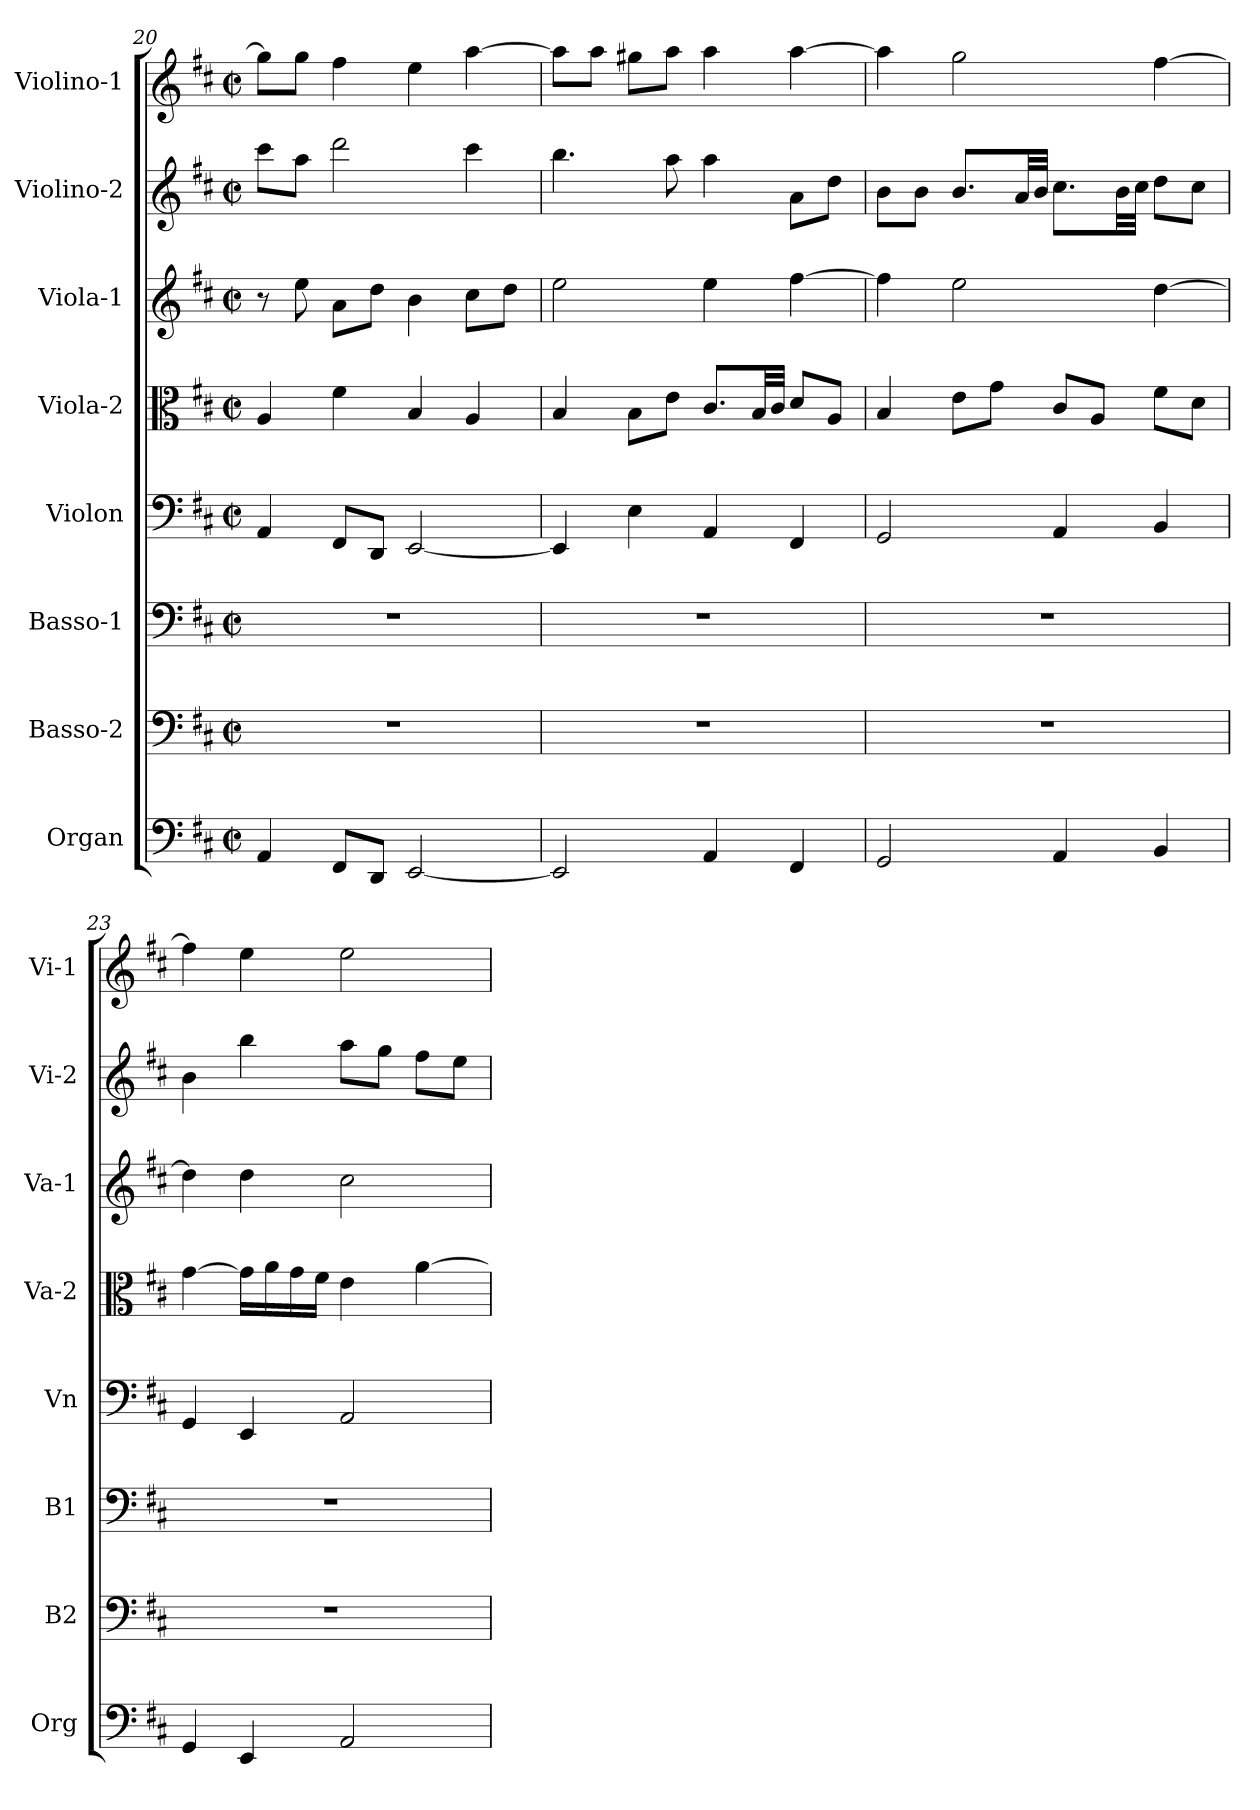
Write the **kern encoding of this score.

**kern	**kern	**kern	**kern	**kern	**kern	**kern	**kern
*part8	*part7	*part6	*part5	*part4	*part3	*part2	*part1
*staff8	*staff7	*staff6	*staff5	*staff4	*staff3	*staff2	*staff1
*I"Organ	*I"Basso-2	*I"Basso-1	*I"Violon	*I"Viola-2	*I"Viola-1	*I"Violino-2	*I"Violino-1
*I'Org	*I'B2	*I'B1	*I'Vn	*I'Va-2	*I'Va-1	*I'Vi-2	*I'Vi-1
*clefF4	*clefF4	*clefF4	*clefF4	*clefC3	*clefG2	*clefG2	*clefG2
*k[f#c#]	*k[f#c#]	*k[f#c#]	*k[f#c#]	*k[f#c#]	*k[f#c#]	*k[f#c#]	*k[f#c#]
*D:	*D:	*D:	*D:	*D:	*D:	*D:	*D:
*M2/2	*M2/2	*M2/2	*M2/2	*M2/2	*M2/2	*M2/2	*M2/2
*met(c|)	*met(c|)	*met(c|)	*met(c|)	*met(c|)	*met(c|)	*met(c|)	*met(c|)
=20	=20	=20	=20	=20	=20	=20	=20
4AA/	1r	1r	4AA/	4A/	8r	8ccc#\L	8gg\L]
.	.	.	.	.	8ee\	8aa\J	8gg\J
8FF#/L	.	.	8FF#/L	4f#\	8a\L	2ddd\	4ff#\
8DD/J	.	.	8DD/J	.	8dd\J	.	.
[<2EE/	.	.	[<2EE/	4B/	4b\	.	4ee\
.	.	.	.	4A/	8cc#\L	4ccc#\	[>4aa\
.	.	.	.	.	8dd\J	.	.
=21	=21	=21	=21	=21	=21	=21	=21
2EE/]	1r	1r	4EE/]	4B/	2ee\	4.bb\	8aa\L]
.	.	.	.	.	.	.	8aa\J
.	.	.	4E\	8B\L	.	.	8gg#X\L
.	.	.	.	8e\J	.	8aa\	8aa\J
4AA/	.	.	4AA/	8.c#/L	4ee\	4aa\	4aa\
.	.	.	.	32B/LL	.	.	.
.	.	.	.	32c#/JJJ	.	.	.
4FF#/	.	.	4FF#/	8d/L	[>4ff#\	8a\L	[>4aa\
.	.	.	.	8A/J	.	8dd\J	.
=22	=22	=22	=22	=22	=22	=22	=22
2GG/	1r	1r	2GG/	4B/	4ff#\]	8b\L	4aa\]
.	.	.	.	.	.	8b\J	.
.	.	.	.	8e\L	2ee\	8.b/L	2gg\
.	.	.	.	8g\J	.	.	.
.	.	.	.	.	.	32a/LL	.
.	.	.	.	.	.	32b/JJJ	.
4AA/	.	.	4AA/	8c#/L	.	8.cc#\L	.
.	.	.	.	8A/J	.	.	.
.	.	.	.	.	.	32b\LL	.
.	.	.	.	.	.	32cc#\JJJ	.
4BB/	.	.	4BB/	8f#\L	[>4dd\	8dd\L	[>4ff#\
.	.	.	.	8d\J	.	8cc#\J	.
=23	=23	=23	=23	=23	=23	=23	=23
4GG/	1r	1r	4GG/	[>4g\	4dd\]	4b\	4ff#\]
4EE/	.	.	4EE/	16g\LL]	4dd\	4bb\	4ee\
.	.	.	.	16a\	.	.	.
.	.	.	.	16g\	.	.	.
.	.	.	.	16f#\JJ	.	.	.
2AA/	.	.	2AA/	4e\	2cc#\	8aa\L	2ee\
.	.	.	.	.	.	8gg\J	.
.	.	.	.	[>4a\	.	8ff#\L	.
.	.	.	.	.	.	8ee\J	.
=	=	=	=	=	=	=	=
*-	*-	*-	*-	*-	*-	*-	*-
